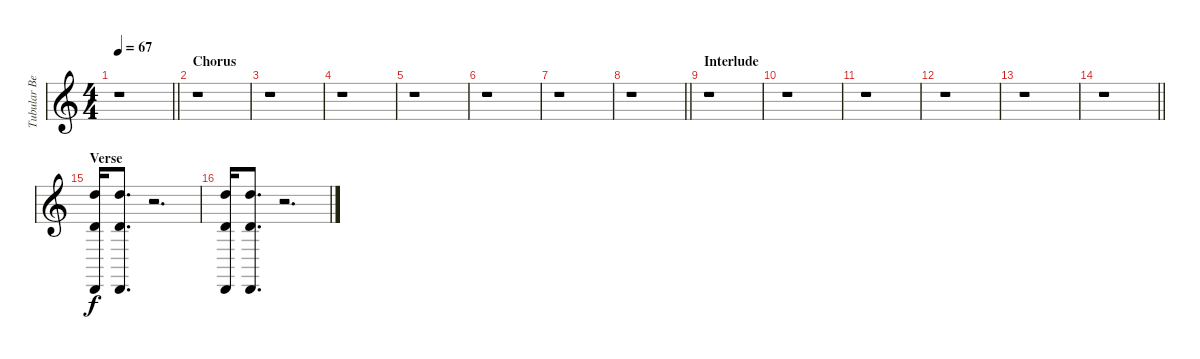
\track ("Tubular Bells" "Tubular Be") {instrument tubularbells}
\staff {score}
\tuning (E4 B3 G3 D3 A2 D2) {hide}
\ts (4 4)
\tempo 67
\clef g2
\barLineRight lightlight
\ks c
r.1{dy f} |
\section ("" "Chorus")
r.1 |
r.1 |
r.1 |
r.1 |
r.1 |
r.1 |
\barLineRight lightlight
r.1 |
\section ("" "Interlude")
r.1 |
r.1 |
r.1 |
r.1 |
r.1 |
\barLineRight lightlight
r.1 |
\section ("" "Verse")
(10.1 3.2 0.6).16{volume 8 instrument orchestrahit} (10.1 3.2 0.6).8{d} r.2{d} |
(10.1 3.2 0.6).16 (10.1 3.2 0.6).8{d} r.2{d}
